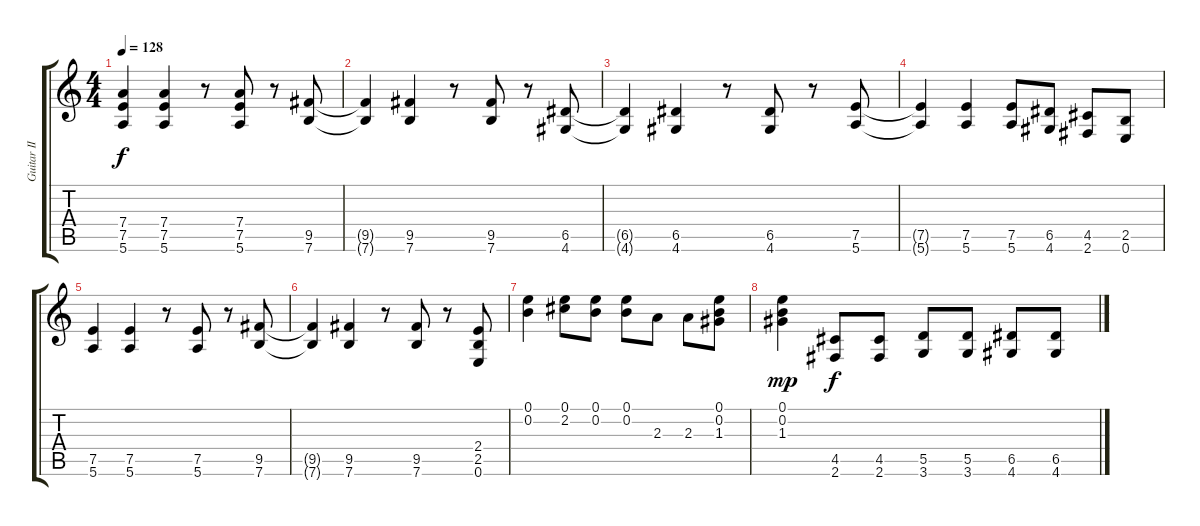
\track ("Guitar II" "Guitar II") {instrument distortionguitar}
\staff {score tabs}
\tuning (E4 B3 G3 D3 A2 E2) {hide}
\ts (4 4)
\tempo 128
\clef g2
\ks c
(7.4 7.5 5.6).4{dy f} (7.4 7.5 5.6).4 r.8 (7.4 7.5 5.6).8 r.8 (9.5 7.6).8 |
(9.5{t} 7.6{t}).4 (9.5 7.6).4 r.8 (9.5 7.6).8 r.8 (6.5 4.6).8 |
(6.5{t} 4.6{t}).4 (6.5 4.6).4 r.8 (6.5 4.6).8 r.8 (7.5 5.6).8 |
(7.5{t} 5.6{t}).4 (7.5 5.6).4 (7.5 5.6).8 (6.5 4.6).8 (4.5 2.6).8 (2.5 0.6).8 |
(7.5 5.6).4 (7.5 5.6).4 r.8 (7.5 5.6).8 r.8 (9.5 7.6).8 |
(9.5{t} 7.6{t}).4 (9.5 7.6).4 r.8 (9.5 7.6).8 r.8 (2.4 2.5 0.6).8 |
(0.1 0.2).4 (0.1 2.2).8 (0.1 0.2).8 (0.1 0.2).8 2.3.8 2.3.8 (0.1 0.2 1.3).8 |
(0.1 0.2 1.3).4{dy mp} (4.5 2.6).8{dy f} (4.5 2.6).8 (5.5 3.6).8 (5.5 3.6).8 (6.5 4.6).8 (6.5 4.6).8
